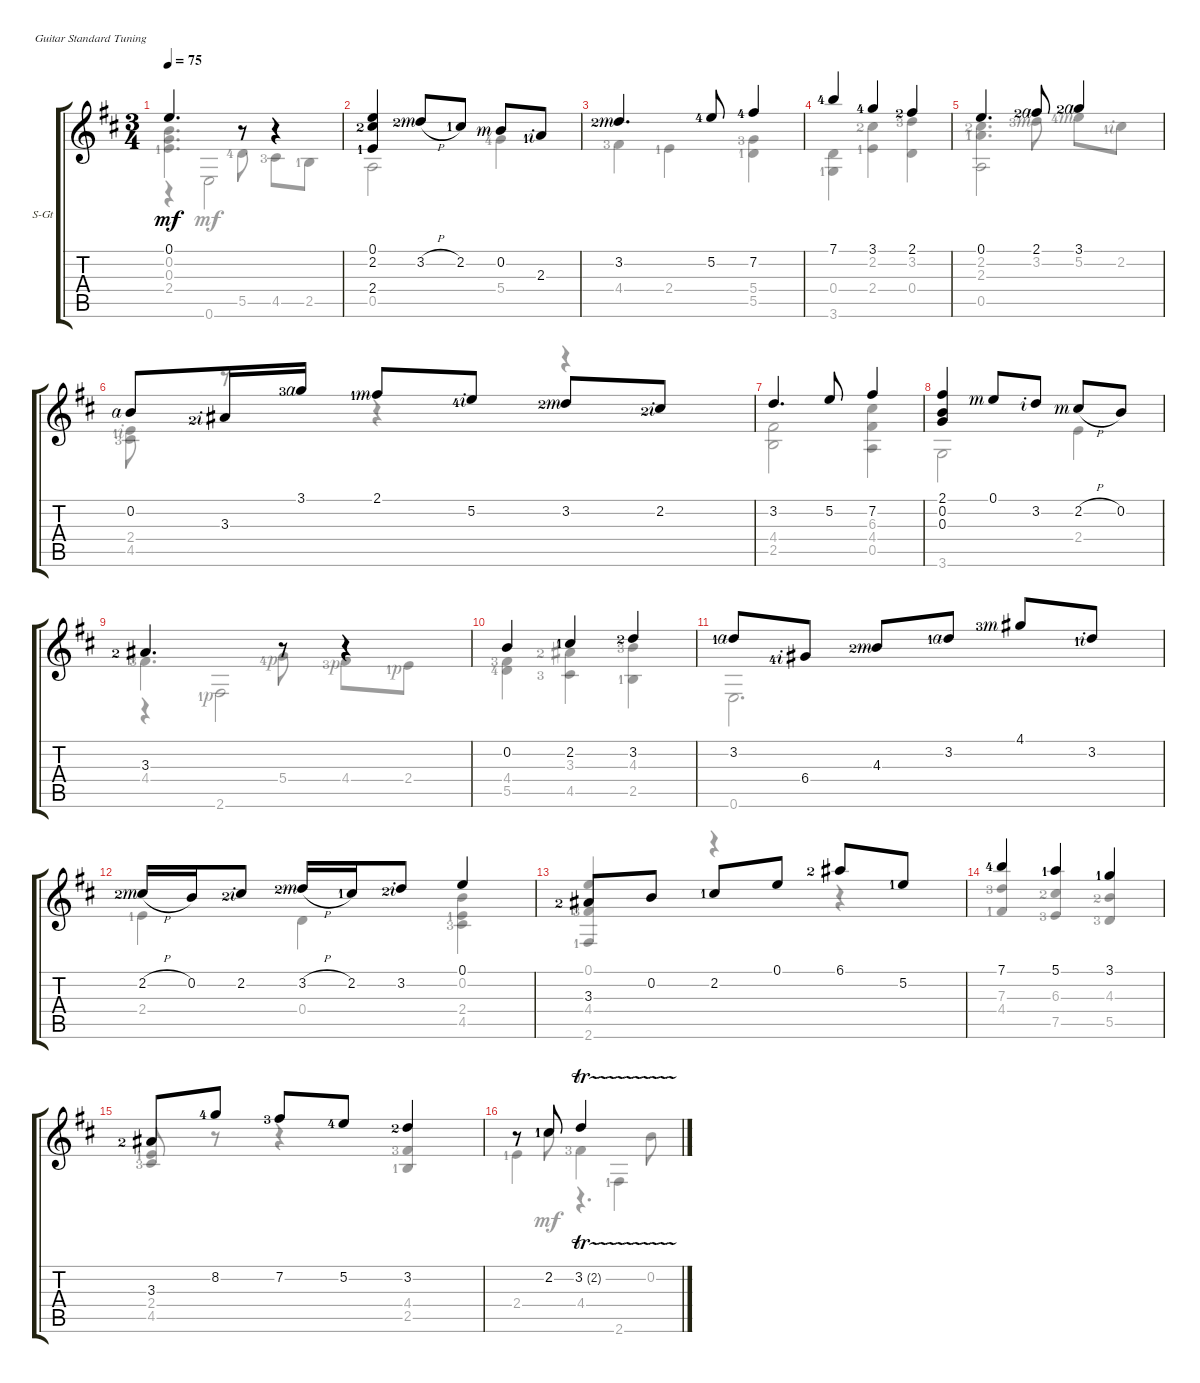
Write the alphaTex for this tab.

\defaultSystemsLayout 4
\bracketExtendMode groupsimilarinstruments
\firstSystemTrackNameOrientation horizontal
\otherSystemsTrackNameOrientation horizontal
\track ("Steel Guitar" "S-Gt") {instrument acousticguitarsteel}
\staff {score tabs}
\tuning (E4 B3 G3 D3 A2 E2)
\voice
\ts (3 4)
\tempo 75
\clef g2
\ks bminor
0.1.4{d dy mf} r.8 r.4 |
(0.1 2.2{lf 3} 2.4{lf 2}).4 3.2{h lf 3 rf 3}.8 2.2{lf 2}.8 0.2{rf 3}.8 2.3{lf 2 rf 2}.8 |
3.2{lf 3 rf 3}.4{d} 5.2{lf 5}.8 7.2{lf 5}.4 |
7.1{lf 5}.4 3.1{lf 5}.4 2.1{lf 3}.4 |
0.1.4{d} 2.1{lf 3 rf 4}.8 3.1{lf 3 rf 4}.4 |
0.2{rf 4}.8 3.3{lf 3 rf 2}.16 3.1{lf 4 rf 4}.16 2.1{lf 2 rf 3}.8 5.2{lf 5 rf 2}.8 3.2{lf 3 rf 3}.8 2.2{lf 3 rf 2}.8 |
3.2.4{d} 5.2.8 7.2.4 |
(2.1 0.2 0.3).4 0.1{rf 3}.8 3.2{rf 2}.8 2.2{h rf 3}.8 0.2.8 |
3.3{lf 3}.4{d} r.8 r.4 |
0.2.4 2.2{lf 2}.4 3.2{lf 3}.4 |
3.2{lf 2 rf 4}.8 6.4{lf 5 rf 2}.8 4.3{lf 3 rf 3}.8 3.2{lf 2 rf 4}.8 4.1{lf 4 rf 3}.8 3.2{lf 2 rf 2}.8 |
2.2{h lf 3 rf 3}.16 0.2.16 2.2{lf 3 rf 2}.8 3.2{h lf 3 rf 3}.16 2.2{lf 2}.16 3.2{lf 3 rf 2}.8 0.1.4 |
3.3{lf 3}.8 0.2.8 2.2{lf 2}.8 0.1.8 6.1{lf 3}.8 5.2{lf 2}.8 |
7.1{lf 5}.4 5.1{lf 2}.4 3.1{lf 2}.4 |
3.3{lf 3}.8 8.2{lf 5}.8 7.2{lf 4}.8 5.2{lf 5}.8 3.2{lf 3}.4 |
r.8 2.2{lf 2}.8 3.2{tr (2 16)}.4
\voice
\clef g2
\ottava regular
\simile none
\ks bminor
(0.2 0.3 2.4{lf 2}).4{d dy mf} 5.5{lf 5}.8 4.5{lf 4}.8 2.5{lf 2}.8 |
0.5.2 5.4{lf 5}.4 |
4.4{lf 4}.4 2.4{lf 2}.4 (5.4{lf 4} 5.5{lf 2}).4 |
(0.4 3.6{lf 2}).4 (2.4{lf 2} 2.2{lf 3}).4 (3.2{lf 4} 0.4).4 |
(2.2{lf 3} 2.3{lf 2}).4{d} 3.2{lf 4 rf 3}.8 5.2{lf 5 rf 3}.8 2.2{lf 2 rf 2}.8 |
(2.4{lf 2 rf 2} 4.5{lf 4}).8 r.8 r.4 r.4 |
(4.4 2.5).2 (0.5 4.4 6.3).4 |
3.6.2 2.4.4 |
4.4{lf 4}.4{d} 5.4{lf 5 rf 1}.8 4.4{lf 4 rf 1}.8 2.4{lf 2 rf 1}.8 |
(4.4{lf 4} 5.5{lf 5}).4 (4.5{lf 4} 3.3{lf 3}).4 (2.5{lf 2} 4.3{lf 4}).4 |
0.6.2{d} |
2.4{lf 2}.4 0.4.4 (0.2 2.4{lf 2} 4.5{lf 4}).4 |
(4.4{lf 4} 2.6{lf 2}).4{beam invert} r.4 r.4 |
|
|
\voice
\clef g2
\ottava regular
\simile none
\ks bminor
r.4{dy mf} 0.6.2 |
|
|
|
0.5.2 |
|
|
|
r.4 2.6{lf 2 rf 1}.2 |
|
|
|
0.1.4{beam invert} |
(7.3{lf 4} 4.4{lf 2}).4{beam invert} (6.3{lf 3} 7.5{lf 4}).4{beam invert} (4.3{lf 3} 5.5{lf 4}).4{beam invert} |
(4.5{lf 4} 2.4{lf 2}).8{beam invert} r.8 r.4 (4.4{lf 4} 2.5{lf 2}).4{beam invert} |
2.4{lf 2}.4 4.4{lf 4}.4 2.6{lf 2}.4
\voice
\clef g2
\ottava regular
\simile none
\ks bminor
|
|
|
|
|
|
|
|
|
|
|
|
|
|
|
r.8 2.2{lf 2}.8 r.4{d} 0.2.8
